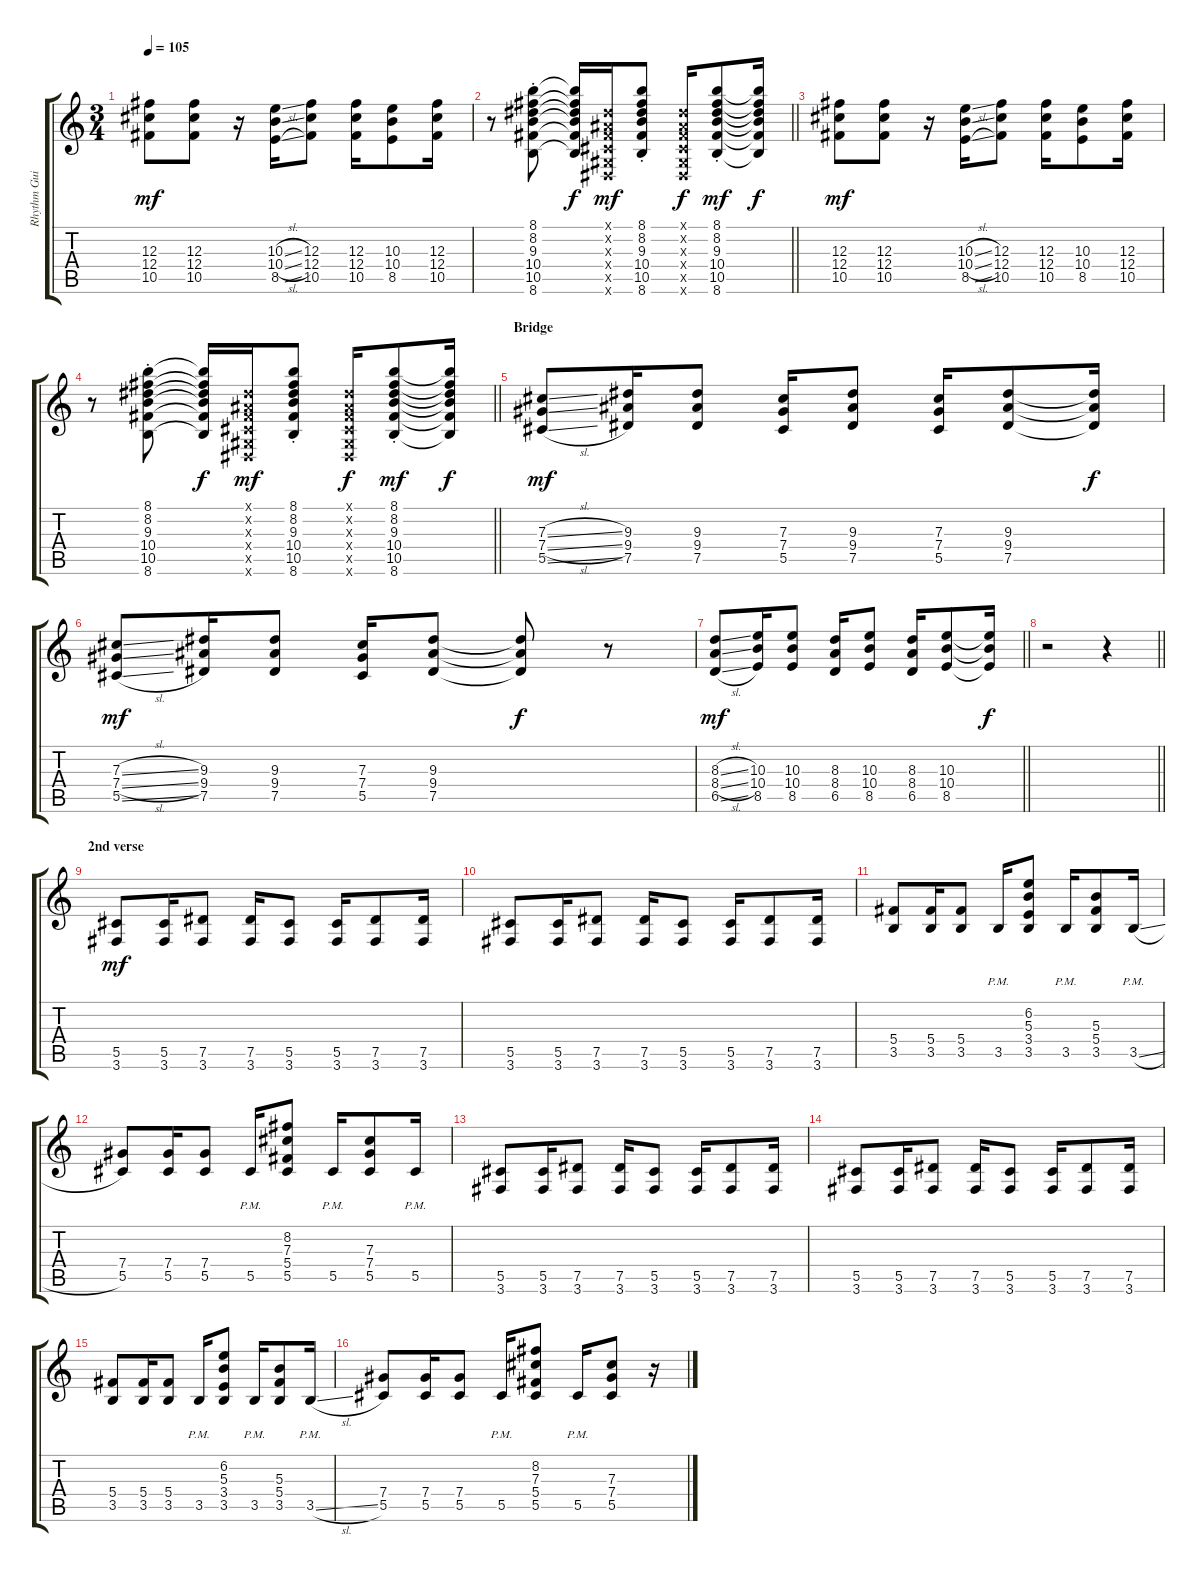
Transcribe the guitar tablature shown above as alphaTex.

\track ("Rhythm Guitar" "Rhythm Gui") {instrument overdrivenguitar}
\staff {score tabs}
\tuning (Eb4 Bb3 Gb3 Db3 Ab2 Eb2) {hide}
\ts (3 4)
\tempo 105
\clef g2
\ks c
(12.3 12.4 10.5).8{dy mf} (12.3 12.4 10.5).8 r.16 (10.3{sl} 10.4{sl} 8.5{sl}).16 (12.3 12.4 10.5).8 (12.3 12.4 10.5).16 (10.3 10.4 8.5).8 (12.3 12.4 10.5).16 |
\barLineRight lightlight
r.8 (8.1 8.2 9.3 10.4 10.5 8.6{st}).8 (8.1{t} 8.2{t} 9.3{t} 10.4{t} 10.5{t} 8.6{t}).16{dy f} (0.1{x} 0.2{x} 0.3{x} 0.4{x} 0.5{x} 0.6{x}).16{dy mf} (8.1 8.2 9.3 10.4 10.5 8.6{st}).8 (0.1{x} 0.2{x} 0.3{x} 0.4{x} 0.5{x} 0.6{x}).16{dy f} (8.1 8.2 9.3 10.4 10.5 8.6{st}).8{dy mf} (8.1{t} 8.2{t} 9.3{t} 10.4{t} 10.5{t} 8.6{t}).16{dy f} |
(12.3 12.4 10.5).8{dy mf} (12.3 12.4 10.5).8 r.16 (10.3{sl} 10.4{sl} 8.5{sl}).16 (12.3 12.4 10.5).8 (12.3 12.4 10.5).16 (10.3 10.4 8.5).8 (12.3 12.4 10.5).16 |
\barLineRight lightlight
r.8 (8.1 8.2 9.3 10.4 10.5 8.6{st}).8 (8.1{t} 8.2{t} 9.3{t} 10.4{t} 10.5{t} 8.6{t}).16{dy f} (0.1{x} 0.2{x} 0.3{x} 0.4{x} 0.5{x} 0.6{x}).16{dy mf} (8.1 8.2 9.3 10.4 10.5 8.6{st}).8 (0.1{x} 0.2{x} 0.3{x} 0.4{x} 0.5{x} 0.6{x}).16{dy f} (8.1 8.2 9.3 10.4 10.5 8.6{st}).8{dy mf} (8.1{t} 8.2{t} 9.3{t} 10.4{t} 10.5{t} 8.6{t}).16{dy f} |
\section ("" "Bridge")
(7.3{sl} 7.4{sl} 5.5{sl}).8{dy mf} (9.3 9.4 7.5).16 (9.3 9.4 7.5).8 (7.3 7.4 5.5).16 (9.3 9.4 7.5).8 (7.3 7.4 5.5).16 (9.3 9.4 7.5).8 (9.3{t} 9.4{t} 7.5{t}).16{dy f} |
(7.3{sl} 7.4{sl} 5.5{sl}).8{dy mf} (9.3 9.4 7.5).16 (9.3 9.4 7.5).8 (7.3 7.4 5.5).16 (9.3 9.4 7.5).8 (9.3{t} 9.4{t} 7.5{t}).8{dy f} r.8 |
\barLineRight lightlight
(8.3{sl} 8.4{sl} 6.5{sl}).8{dy mf} (10.3 10.4 8.5).16 (10.3 10.4 8.5).8 (8.3 8.4 6.5).16 (10.3 10.4 8.5).8 (8.3 8.4 6.5).16 (10.3 10.4 8.5).8 (10.3{t} 10.4{t} 8.5{t}).16{dy f} |
\barLineRight lightlight
r.2 r.4 |
\section ("" "2nd verse")
(5.5 3.6).8{dy mf} (5.5 3.6).16 (7.5 3.6).8 (7.5 3.6).16 (5.5 3.6).8 (5.5 3.6).16 (7.5 3.6).8 (7.5 3.6).16 |
(5.5 3.6).8 (5.5 3.6).16 (7.5 3.6).8 (7.5 3.6).16 (5.5 3.6).8 (5.5 3.6).16 (7.5 3.6).8 (7.5 3.6).16 |
(5.4 3.5).8 (5.4 3.5).16 (5.4 3.5).8 3.5{pm}.16 (6.2 5.3 3.4 3.5).8 3.5{pm}.16 (5.3 5.4 3.5).8 3.5{sl pm}.16 |
(7.4 5.5).8 (7.4 5.5).16 (7.4 5.5).8 5.5{pm}.16 (8.2 7.3 5.4 5.5).8 5.5{pm}.16 (7.3 7.4 5.5).8 5.5{pm}.16 |
(5.5 3.6).8 (5.5 3.6).16 (7.5 3.6).8 (7.5 3.6).16 (5.5 3.6).8 (5.5 3.6).16 (7.5 3.6).8 (7.5 3.6).16 |
(5.5 3.6).8 (5.5 3.6).16 (7.5 3.6).8 (7.5 3.6).16 (5.5 3.6).8 (5.5 3.6).16 (7.5 3.6).8 (7.5 3.6).16 |
(5.4 3.5).8 (5.4 3.5).16 (5.4 3.5).8 3.5{pm}.16 (6.2 5.3 3.4 3.5).8 3.5{pm}.16 (5.3 5.4 3.5).8 3.5{sl pm}.16 |
(7.4 5.5).8 (7.4 5.5).16 (7.4 5.5).8 5.5{pm}.16 (8.2 7.3 5.4 5.5).8 5.5{pm}.16 (7.3 7.4 5.5).8 r.16
